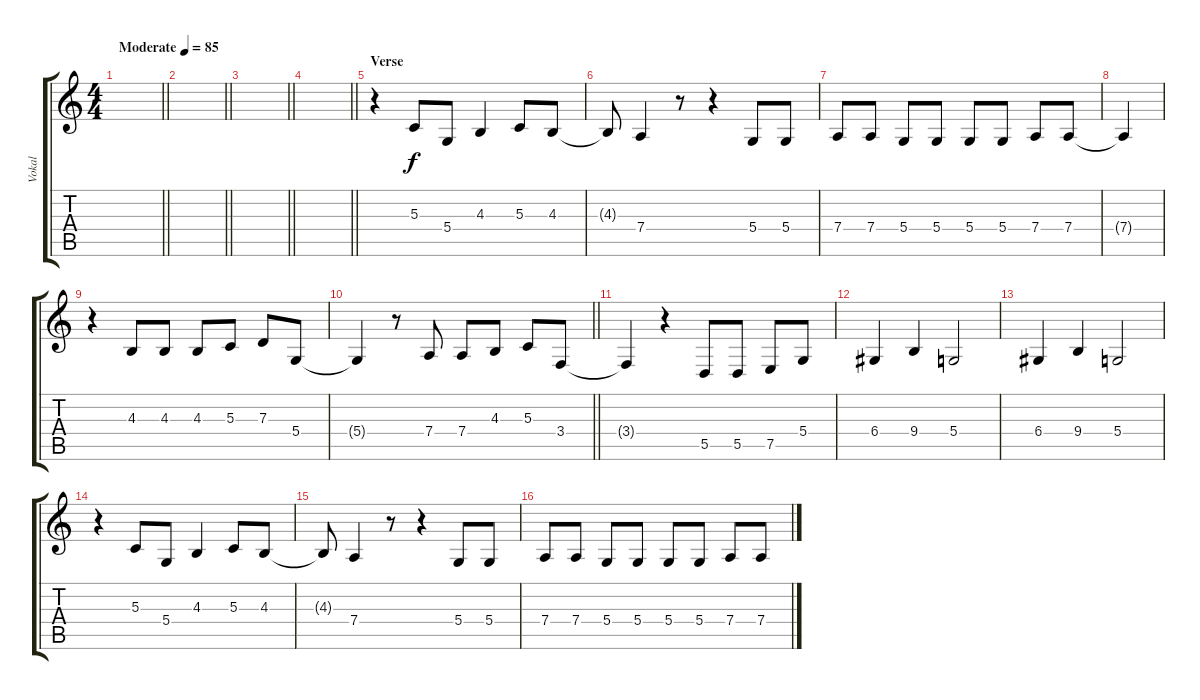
\track ("Vokal" "Vokal") {instrument oboe}
\staff {score tabs}
\tuning (E4 B3 G3 D3 A2 E2) {hide}
\ts (4 4)
\tempo (85 "Moderate")
\clef g2
\barLineRight lightlight
\ks c
|
\barLineRight lightlight
|
\barLineRight lightlight
|
\barLineRight lightlight
|
\section ("" "Verse")
r.4 5.3.8 5.4.8 4.3.4 5.3.8 4.3.8 |
4.3{t}.8 7.4.4 r.8 r.4 5.4.8 5.4.8 |
7.4.8 7.4.8 5.4.8 5.4.8 5.4.8 5.4.8 7.4.8 7.4.8 |
7.4{t}.4 |
r.4 4.3.8 4.3.8 4.3.8 5.3.8 7.3.8 5.4.8 |
\barLineRight lightlight
5.4{t}.4 r.8 7.4.8 7.4.8 4.3.8 5.3.8 3.4.8 |
\section ("" "")
3.4{t}.4 r.4 5.5.8 5.5.8 7.5.8 5.4.8 |
6.4.4 9.4.4 5.4.2 |
6.4.4 9.4.4 5.4.2 |
r.4{txt ""} 5.3.8 5.4.8 4.3.4 5.3.8 4.3.8 |
4.3{t}.8 7.4.4 r.8 r.4 5.4.8 5.4.8 |
7.4.8 7.4.8 5.4.8 5.4.8 5.4.8 5.4.8 7.4.8 7.4.8
